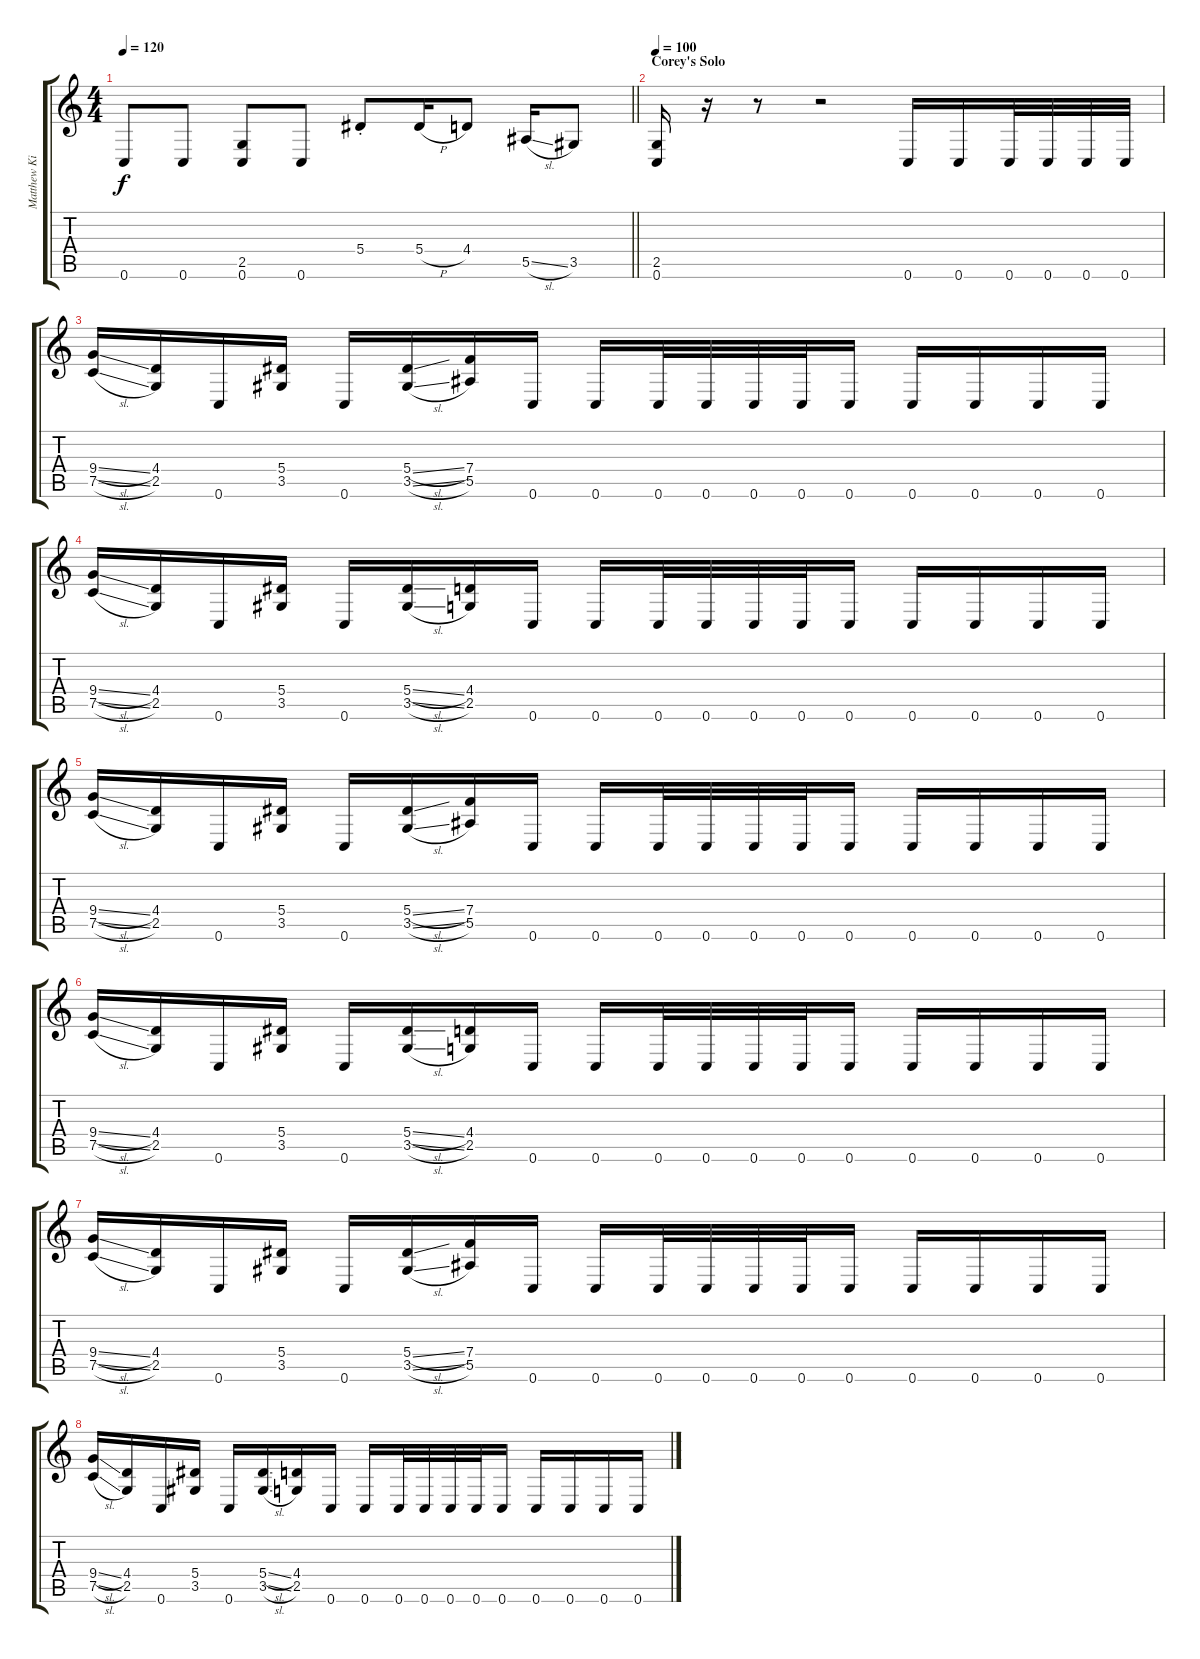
\track ("Matthew Kiichi Heafy" "Matthew Ki") {instrument distortionguitar}
\staff {score tabs}
\tuning (C4 G3 Eb3 Bb2 F2 C2) {hide}
\ts (4 4)
\tempo 120
\clef g2
\barLineRight lightlight
\ks c
0.6.8{dy f} 0.6.8 (2.5 0.6).8 0.6.8 5.4{st}.8 5.4{h}.16 4.4.8 5.5{sl}.16 3.5.8 |
\section ("" "Corey's Solo")
\tempo 100
(2.5 0.6).16 r.16 r.8 r.2 0.6.16 0.6.16 0.6.32 0.6.32 0.6.32 0.6.32 |
(9.4{sl} 7.5{sl}).16 (4.4 2.5).16 0.6.16 (5.4 3.5).16 0.6.16 (5.4{sl} 3.5{sl}).16 (7.4 5.5).16 0.6.16 0.6.16 0.6.32 0.6.32 0.6.32 0.6.32 0.6.16 0.6.16 0.6.16 0.6.16 0.6.16 |
(9.4{sl} 7.5{sl}).16 (4.4 2.5).16 0.6.16 (5.4 3.5).16 0.6.16 (5.4{sl} 3.5{sl}).16 (4.4 2.5).16 0.6.16 0.6.16 0.6.32 0.6.32 0.6.32 0.6.32 0.6.16 0.6.16 0.6.16 0.6.16 0.6.16 |
(9.4{sl} 7.5{sl}).16 (4.4 2.5).16 0.6.16 (5.4 3.5).16 0.6.16 (5.4{sl} 3.5{sl}).16 (7.4 5.5).16 0.6.16 0.6.16 0.6.32 0.6.32 0.6.32 0.6.32 0.6.16 0.6.16 0.6.16 0.6.16 0.6.16 |
(9.4{sl} 7.5{sl}).16 (4.4 2.5).16 0.6.16 (5.4 3.5).16 0.6.16 (5.4{sl} 3.5{sl}).16 (4.4 2.5).16 0.6.16 0.6.16 0.6.32 0.6.32 0.6.32 0.6.32 0.6.16 0.6.16 0.6.16 0.6.16 0.6.16 |
(9.4{sl} 7.5{sl}).16 (4.4 2.5).16 0.6.16 (5.4 3.5).16 0.6.16 (5.4{sl} 3.5{sl}).16 (7.4 5.5).16 0.6.16 0.6.16 0.6.32 0.6.32 0.6.32 0.6.32 0.6.16 0.6.16 0.6.16 0.6.16 0.6.16 |
(9.4{sl} 7.5{sl}).16 (4.4 2.5).16 0.6.16 (5.4 3.5).16 0.6.16 (5.4{sl} 3.5{sl}).16 (4.4 2.5).16 0.6.16 0.6.16 0.6.32 0.6.32 0.6.32 0.6.32 0.6.16 0.6.16 0.6.16 0.6.16 0.6.16
